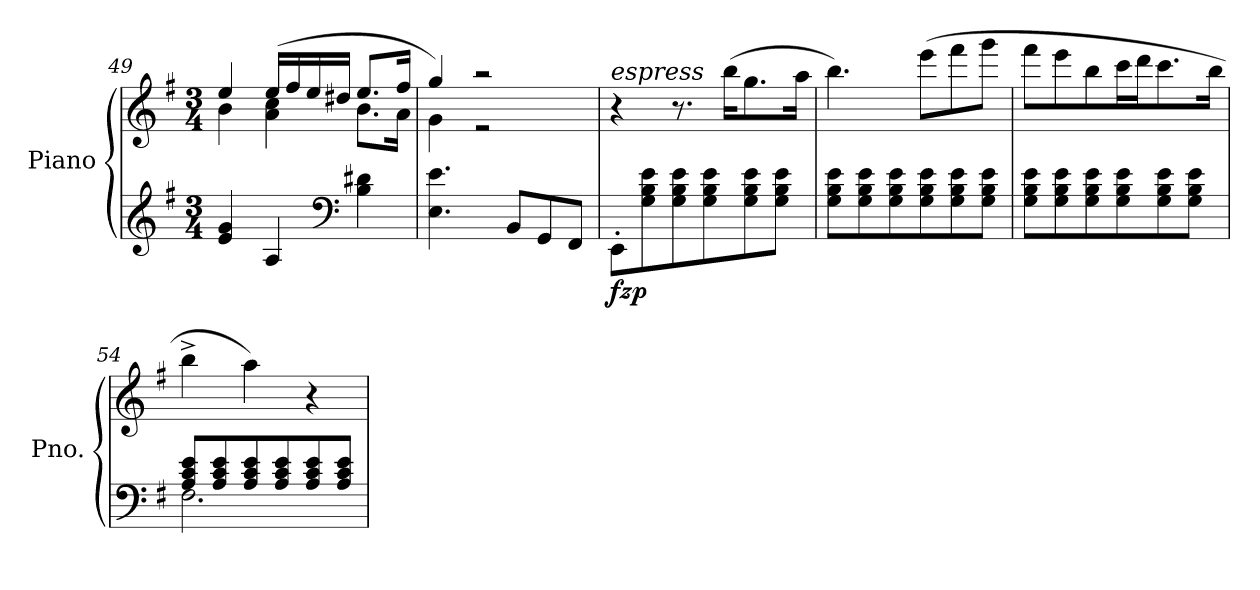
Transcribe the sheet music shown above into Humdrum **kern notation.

**kern	**kern	**dynam
*part1	*part1	*part1
*staff2	*staff1	*staff1/2
*I"Piano	*	*
*I'Pno.	*	*
*clefG2	*clefG2	*
*k[f#]	*k[f#]	*
*M3/4	*M3/4	*
=49	=49	=49
*	*^	*
4e/ 4g/	4ee/	4b\	.
4A/	(>16ee:/LL	4a\ 4cc\	.
.	16ff#/	.	.
.	16ee/	.	.
.	16dd#X/JJ	.	.
*clefF4	*	*	*
4B\ 4d#X\	8.ee/L	8.b\L	.
.	16ff#/Jk	16a\Jk	.
=50	=50	=50	=50
4.E\ 4.e\	4gg/)	4g\	.
.	2r	2r	.
8BB/L	.	.	.
8GG/	.	.	.
8FF#/J	.	.	.
*	*v	*v	*
=51	=51	=51
*	*MM90	*
!	!LO:TX:a:i:t=espress	!
!	!	!LO:DY:b=2
!	!	!LO:DY:n=1:b
8EE'\L	4r	fz p
8G\ 8B\ 8e\	.	.
8G\ 8B\ 8e\	8.r	.
8G\ 8B\ 8e\	.	.
.	(>16bb\KL	.
8G\ 8B\ 8e\	8.gg\	.
8G\ 8B\ 8e\J	.	.
.	16aa\Jk	.
!!LO:PB:g=z
=52	=52	=52
8G\ 8B\ 8e\L	4.bb\)	.
8G\ 8B\ 8e\	.	.
8G\ 8B\ 8e\	.	.
8G\ 8B\ 8e\	(>8eee\L	.
8G\ 8B\ 8e\	8fff#\	.
8G\ 8B\ 8e\J	8ggg\J	.
=53	=53	=53
8G\ 8B\ 8e\L	8fff#\L	.
8G\ 8B\ 8e\	8eee\	.
8G\ 8B\ 8e\	8bb\	.
8G\ 8B\ 8e\	16ccc\L	.
.	16ddd\J	.
8G\ 8B\ 8e\	8.ccc\	.
8G\ 8B\ 8e\J	.	.
.	16bb\Jk	.
=54	=54	=54
*^	*	*
8A/ 8c/ 8e/L	2.F#\	4bb^\	.
8A/ 8c/ 8e/	.	.	.
8A/ 8c/ 8e/	.	4aa\)	.
8A/ 8c/ 8e/	.	.	.
8A/ 8c/ 8e/	.	4r	.
8A/ 8c/ 8e/J	.	.	.
*v	*v	*	*
=	=	=
*-	*-	*-
